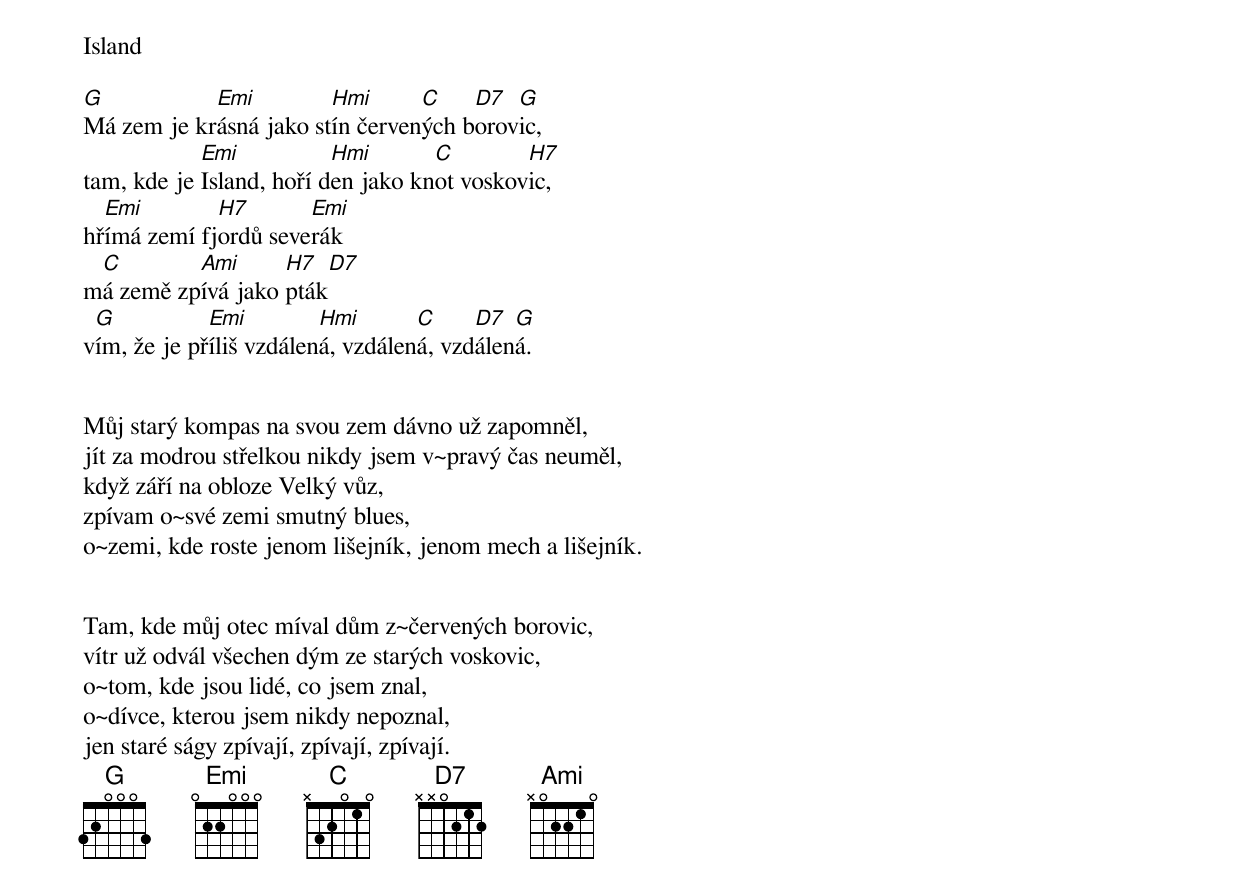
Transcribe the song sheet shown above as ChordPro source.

Island

[G]Má zem je kr[Emi]ásná jako st[Hmi]ín červen[C]ých b[D7]orov[G]ic,
tam, kde je [Emi]Island, hoří d[Hmi]en jako kn[C]ot voskov[H7]ic,
hř[Emi]ímá zemí fj[H7]ordů seve[Emi]rák
m[C]á země zp[Ami]ívá jako [H7]pták[D7]
v[G]ím, že je př[Emi]íliš vzdálen[Hmi]á, vzdálen[C]á, vzd[D7]álen[G]á.


Můj starý kompas na svou zem dávno už zapomněl,
jít za modrou střelkou nikdy jsem v~pravý čas neuměl,
když září na obloze Velký vůz,
zpívam o~své zemi smutný blues,
o~zemi, kde roste jenom lišejník, jenom mech a lišejník.


Tam, kde můj otec míval dům z~červených borovic,
vítr už odvál všechen dým ze starých voskovic,
o~tom, kde jsou lidé, co jsem znal,
o~dívce, kterou jsem nikdy nepoznal,
jen staré ságy zpívají, zpívají, zpívají.
